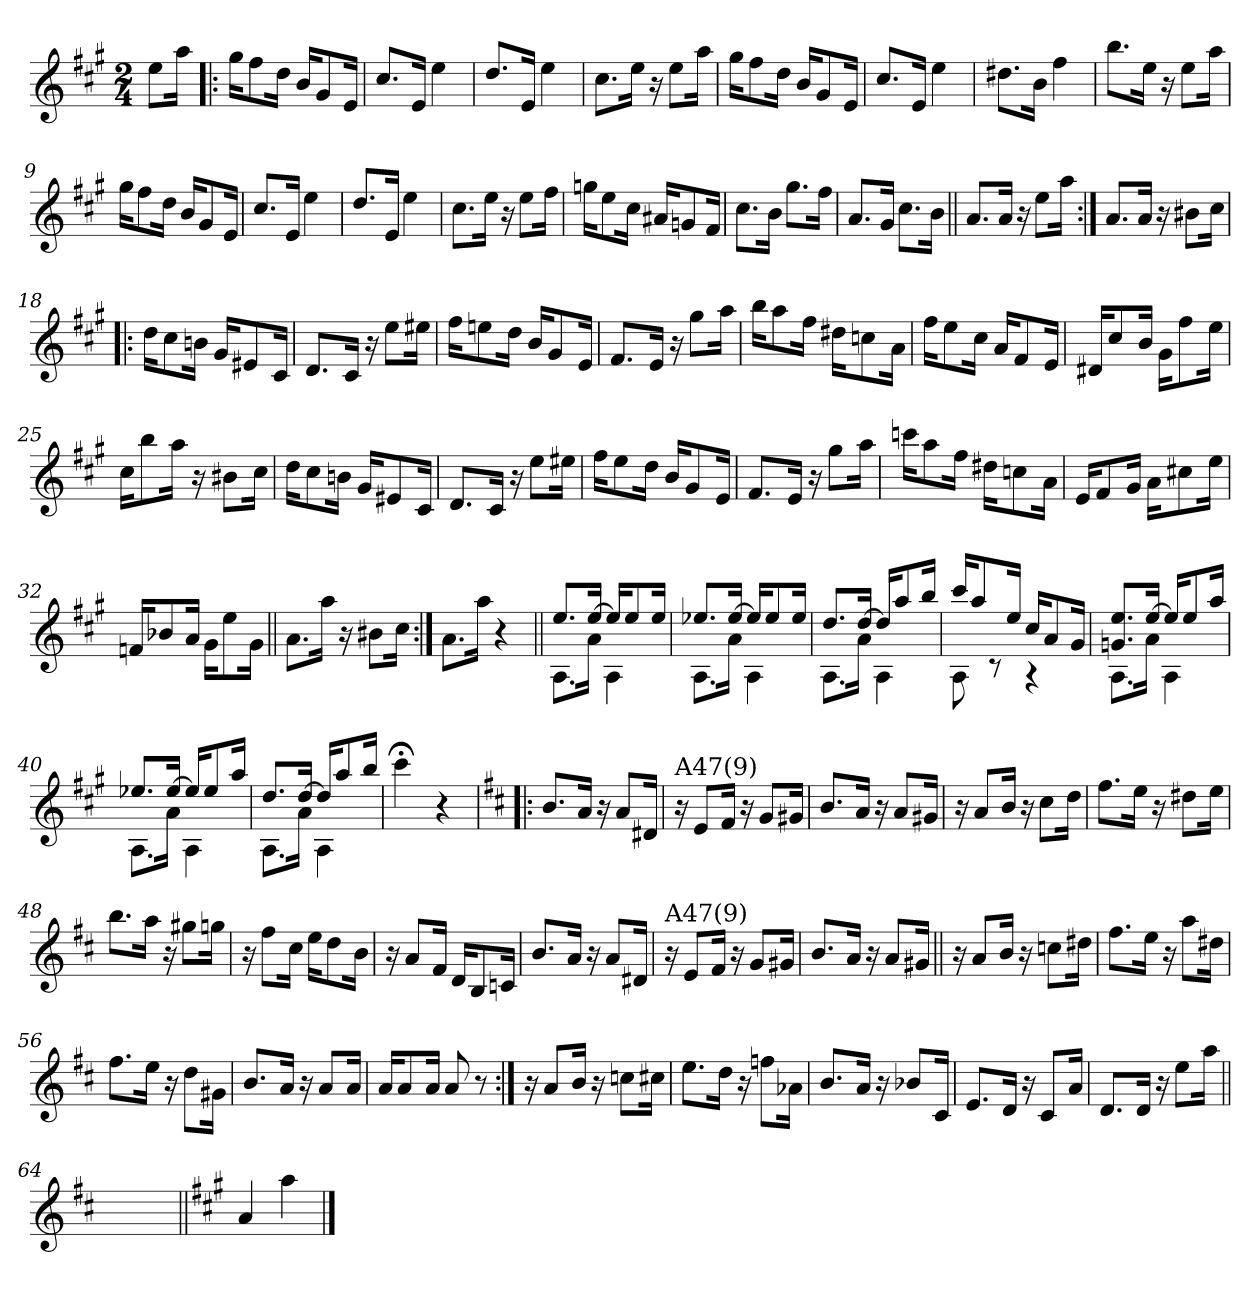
**kern
*part1
*staff1
*clefG2
*k[f#c#g#]
*A:
*M2/4
=
8ee\L
16aa\Jk
=1!|:
16gg#\KL
8ff#\
16dd\Jk
16b/KL
8g#/
16e/Jk
=2
8.cc#/L
16e/Jk
4ee\
=3
8.dd/L
16e/Jk
4ee\
=4
8.cc#\L
16ee\Jk
16r
8ee\L
16aa\Jk
!!LO:LB:g=z
=5
16gg#\KL
8ff#\
16dd\Jk
16b/KL
8g#/
16e/Jk
=6
8.cc#/L
16e/Jk
4ee\
=7
8.dd#X\L
16b\Jk
4ff#\
=8
8.bb\L
16ee\Jk
16r
8ee\L
16aa\Jk
=9
16gg#\KL
8ff#\
16dd\Jk
16b/KL
8g#/
16e/Jk
!!LO:LB:g=z
=10
8.cc#/L
16e/Jk
4ee\
=11
8.dd/L
16e/Jk
4ee\
=12
8.cc#\L
16ee\Jk
16r
8ee\L
16ff#\Jk
=13
16ggn\KL
8ee\
16cc#\Jk
16a#X/KL
8gn/
16f#/Jk
=14
8.cc#\L
16b\Jk
8.gg#\L
16ff#\Jk
!!LO:LB:g=z
=15
8.a/L
16g#/Jk
8.cc#\L
16b\Jk
=16||
8.a/L
16a/Jk
16r
8ee\L
16aa\Jk
=17:|!
8.a/L
16a/Jk
16r
8b#X\L
16cc#\Jk
=18!|:
16dd\KL
8cc#\
16bn\Jk
16g#/KL
8e#X/
16c#/Jk
=19
8.d/L
16c#/Jk
16r
8ee\L
16ee#X\Jk
!!LO:LB:g=z
=20
16ff#\KL
8een\
16dd\Jk
16b/KL
8g#/
16e/Jk
=21
8.f#/L
16e/Jk
16r
8gg#\L
16aa\Jk
=22
16bb\KL
8aa\
16ff#\Jk
16dd#X\KL
8ccn\
16a\Jk
=23
16ff#\KL
8ee\
16cc#\Jk
16a/KL
8f#/
16e/Jk
!!LO:LB:g=z
=24
16d#X/KL
8cc#/
16b/Jk
16g#\KL
8ff#\
16ee\Jk
=25
16cc#\KL
8bb\
16aa\Jk
16r
8b#X\L
16cc#\Jk
=26
16dd\KL
8cc#\
16bn\Jk
16g#/KL
8e#X/
16c#/Jk
=27
8.d/L
16c#/Jk
16r
8ee\L
16ee#X\Jk
=28
16ff#\KL
8ee\
16dd\Jk
16b/KL
8g#/
16e/Jk
!!LO:LB:g=z
=29
8.f#/L
16e/Jk
16r
8gg#\L
16aa\Jk
=30
16cccn\KL
8aa\
16ff#\Jk
16dd#X\KL
8ccn\
16a\Jk
=31
16e/KL
8f#/
16g#/Jk
16a\KL
8cc#X\
16ee\Jk
=32
16fn/KL
8b-X/
16a/Jk
16g#\KL
8ee\
16g#\Jk
!!LO:LB:g=z
=33||
8.a\L
16aa\Jk
16r
8b#X\L
16cc#\Jk
=34:|!
8.a\L
16aa\Jk
4r
=35||
*^
8.ee/L	8.A\L
[>16ee/Jk	16a\Jk
16ee/KL]	4A\
8ee/	.
16ee/Jk	.
=36	=36
8.ee-X/L	8.A\L
[>16ee-/Jk	16a\Jk
16ee-/KL]	4A\
8ee-/	.
16ee-/Jk	.
=37	=37
8.dd/L	8.A\L
[>16dd/Jk	16a\Jk
16dd/KL]	4A\
8aa/	.
16bb/Jk	.
!!LO:LB:g=z	!!
=38	=38
16ccc#/KL	8A\
8aa/	.
.	8rB
16ee/Jk	.
16cc#/KL	4rA
8a/	.
16g#/Jk	.
=39	=39
8.gn/ 8.ee/L	8.A\L
[>16ee/Jk	16a\Jk
16ee/KL]	4A\
8ee/	.
16aa/Jk	.
=40	=40
8.ee-X/L	8.A\L
[>16ee-/Jk	16a\Jk
16ee-/KL]	4A\
8ee-/	.
16aa/Jk	.
=41	=41
8.dd/L	8.A\L
[>16dd/Jk	16a\Jk
16dd/KL]	4A\
8aa/	.
16bb/Jk	.
*v	*v
=42
4ccc#;<\
4r
!!LO:PB:g=z
=43!|:
*k[f#c#]
*D:
8.b/L
16a/Jk
16r
8a/L
16d#X/Jk
=44
!LO:TX:a:t=A47(9)
16r
8e/L
16f#/Jk
16r
8g/L
16g#X/Jk
=45
8.b/L
16a/Jk
16r
8a/L
16g#X/Jk
=46
16r
8a/L
16b/Jk
16r
8cc#\L
16dd\Jk
=47
8.ff#\L
16ee\Jk
16r
8dd#X\L
16ee\Jk
!!LO:LB:g=z
=48
8.bb\L
16aa\Jk
16r
8gg#X\L
16ggn\Jk
=49
16r
8ff#\L
16cc#\Jk
16ee\KL
8dd\
16b\Jk
=50
16r
8a/L
16f#/Jk
16d/KL
8B/
16cn/Jk
=51
8.b/L
16a/Jk
16r
8a/L
16d#X/Jk
!!LO:LB:g=z
=52
!LO:TX:a:t=A47(9)
16r
8e/L
16f#/Jk
16r
8g/L
16g#X/Jk
=53
8.b/L
16a/Jk
16r
8a/L
16g#X/Jk
=54||
16r
8a/L
16b/Jk
16r
8ccn\L
16dd#X\Jk
=55
8.ff#\L
16ee\Jk
16r
8aa\L
16dd#X\Jk
=56
8.ff#\L
16ee\Jk
16r
8dd\L
16g#X\Jk
!!LO:LB:g=z
=57
8.b/L
16a/Jk
16r
8a/L
16a/Jk
=58
16a/KL
8a/
16a/Jk
8a/
8r
=59:|!
16r
8a/L
16b/Jk
16r
8ccn\L
16cc#X\Jk
=60
8.ee\L
16dd\Jk
16r
8ffn\L
16a-X\Jk
=61
8.b/L
16a/Jk
16r
8b-X/L
16c#/Jk
!!LO:LB:g=z
=62
8.e/L
16d/Jk
16r
8c#/L
16a/Jk
=63
8.d/L
16d/Jk
16r
8ee\L
16aa\Jk
=64||
*stria0
2ryy
=65||
*stria5
*k[f#c#g#]
*A:
4a/
4aa\
==
*-
